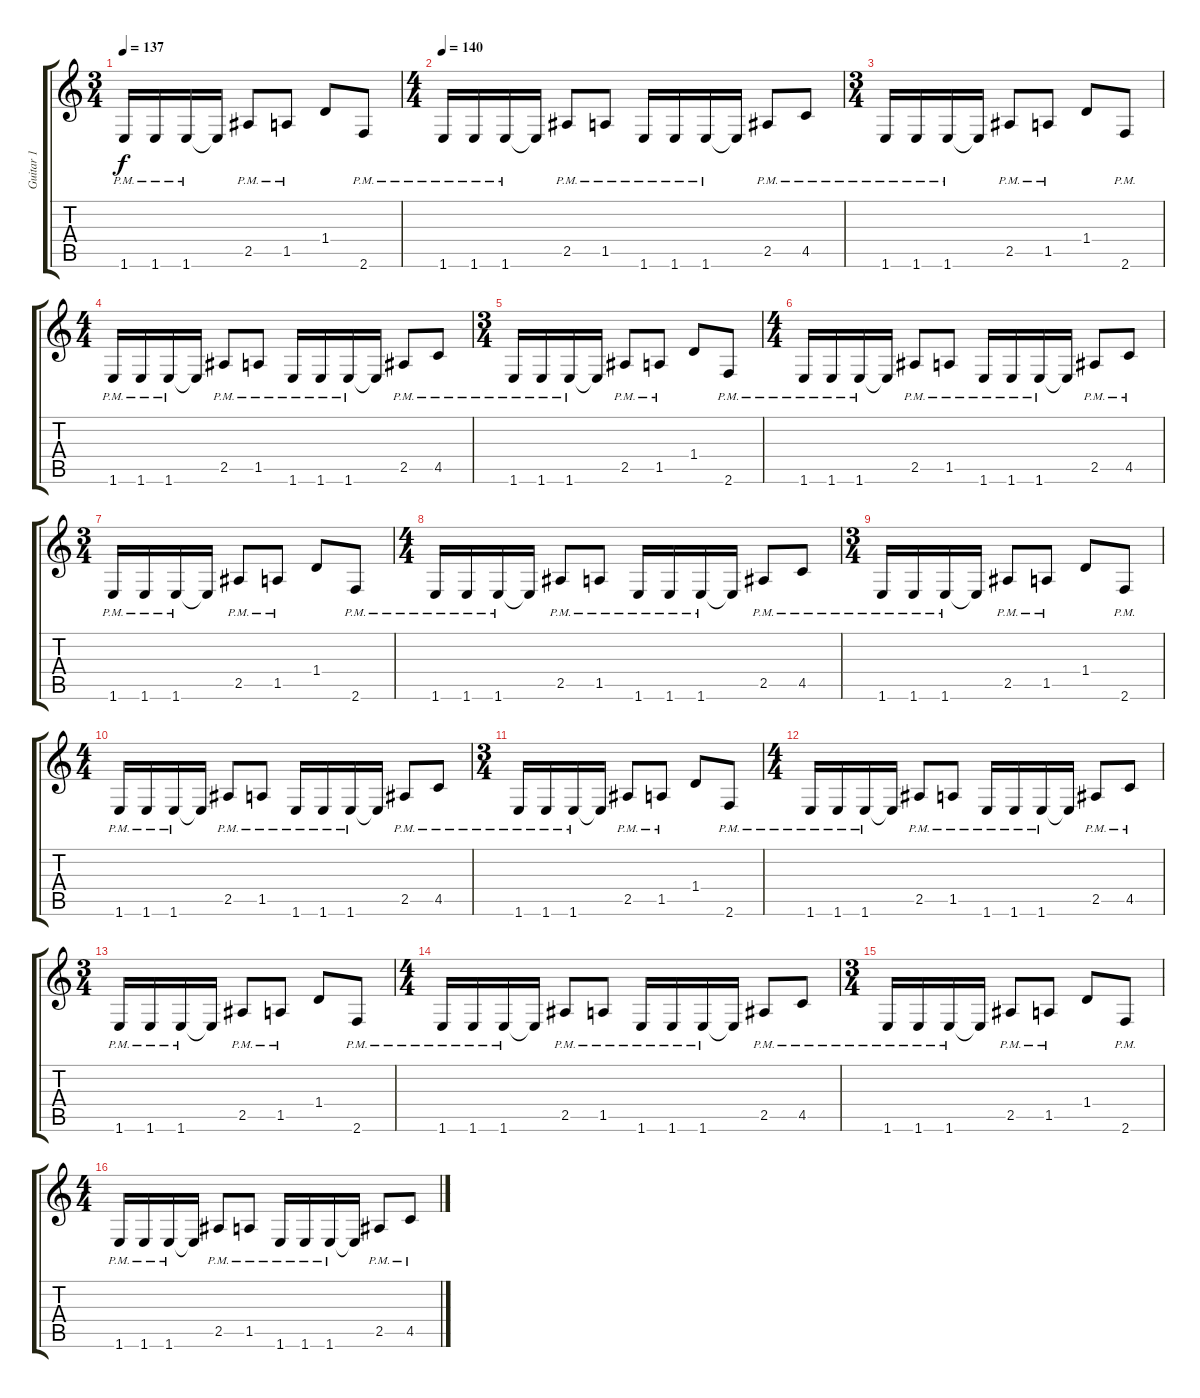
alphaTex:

\track ("Guitar 1" "Guitar 1") {instrument distortionguitar}
\staff {score tabs}
\tuning (Eb4 Bb3 Gb3 Db3 Ab2 Eb2) {hide}
\ts (3 4)
\tempo 137
\clef g2
\ks c
1.6{pm}.16{dy f} 1.6{pm}.16 1.6{pm}.16 1.6{t}.16 2.5{pm}.8 1.5{pm}.8 1.4.8 2.6{pm}.8 |
\ts (4 4)
\tempo 140
1.6{pm}.16 1.6{pm}.16 1.6{pm}.16 1.6{t}.16 2.5{pm}.8 1.5{pm}.8 1.6{pm}.16 1.6{pm}.16 1.6{pm}.16 1.6{t}.16 2.5{pm}.8 4.5{pm}.8 |
\ts (3 4)
1.6{pm}.16 1.6{pm}.16 1.6{pm}.16 1.6{t}.16 2.5{pm}.8 1.5{pm}.8 1.4.8 2.6{pm}.8 |
\ts (4 4)
1.6{pm}.16 1.6{pm}.16 1.6{pm}.16 1.6{t}.16 2.5{pm}.8 1.5{pm}.8 1.6{pm}.16 1.6{pm}.16 1.6{pm}.16 1.6{t}.16 2.5{pm}.8 4.5{pm}.8 |
\ts (3 4)
1.6{pm}.16 1.6{pm}.16 1.6{pm}.16 1.6{t}.16 2.5{pm}.8 1.5{pm}.8 1.4.8 2.6{pm}.8 |
\ts (4 4)
1.6{pm}.16 1.6{pm}.16 1.6{pm}.16 1.6{t}.16 2.5{pm}.8 1.5{pm}.8 1.6{pm}.16 1.6{pm}.16 1.6{pm}.16 1.6{t}.16 2.5{pm}.8 4.5{pm}.8 |
\ts (3 4)
1.6{pm}.16 1.6{pm}.16 1.6{pm}.16 1.6{t}.16 2.5{pm}.8 1.5{pm}.8 1.4.8 2.6{pm}.8 |
\ts (4 4)
1.6{pm}.16 1.6{pm}.16 1.6{pm}.16 1.6{t}.16 2.5{pm}.8 1.5{pm}.8 1.6{pm}.16 1.6{pm}.16 1.6{pm}.16 1.6{t}.16 2.5{pm}.8 4.5{pm}.8 |
\ts (3 4)
1.6{pm}.16 1.6{pm}.16 1.6{pm}.16 1.6{t}.16 2.5{pm}.8 1.5{pm}.8 1.4.8 2.6{pm}.8 |
\ts (4 4)
1.6{pm}.16{volume 7} 1.6{pm}.16 1.6{pm}.16 1.6{t}.16 2.5{pm}.8 1.5{pm}.8 1.6{pm}.16 1.6{pm}.16 1.6{pm}.16 1.6{t}.16 2.5{pm}.8 4.5{pm}.8 |
\ts (3 4)
1.6{pm}.16 1.6{pm}.16 1.6{pm}.16 1.6{t}.16 2.5{pm}.8 1.5{pm}.8 1.4.8 2.6{pm}.8 |
\ts (4 4)
1.6{pm}.16 1.6{pm}.16 1.6{pm}.16 1.6{t}.16 2.5{pm}.8 1.5{pm}.8 1.6{pm}.16 1.6{pm}.16 1.6{pm}.16 1.6{t}.16 2.5{pm}.8 4.5{pm}.8 |
\ts (3 4)
1.6{pm}.16 1.6{pm}.16 1.6{pm}.16 1.6{t}.16 2.5{pm}.8 1.5{pm}.8 1.4.8 2.6{pm}.8 |
\ts (4 4)
1.6{pm}.16 1.6{pm}.16 1.6{pm}.16 1.6{t}.16 2.5{pm}.8 1.5{pm}.8 1.6{pm}.16 1.6{pm}.16 1.6{pm}.16 1.6{t}.16 2.5{pm}.8 4.5{pm}.8 |
\ts (3 4)
1.6{pm}.16 1.6{pm}.16 1.6{pm}.16 1.6{t}.16 2.5{pm}.8 1.5{pm}.8 1.4.8 2.6{pm}.8 |
\ts (4 4)
1.6{pm}.16 1.6{pm}.16 1.6{pm}.16 1.6{t}.16 2.5{pm}.8 1.5{pm}.8 1.6{pm}.16 1.6{pm}.16 1.6{pm}.16 1.6{t}.16 2.5{pm}.8 4.5{pm}.8
